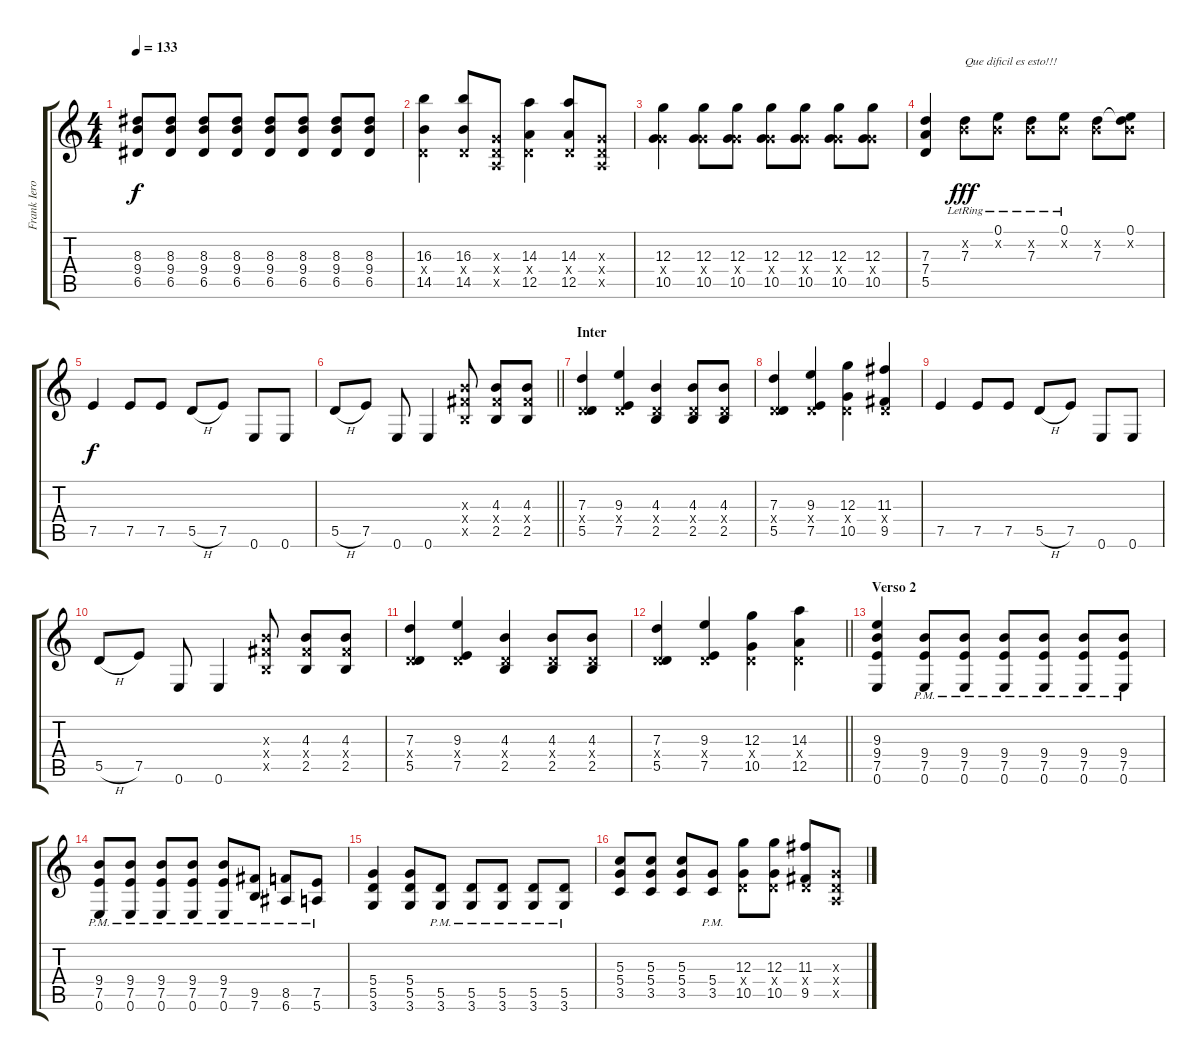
\track ("Frank Iero [Guitar]" "Frank Iero") {instrument overdrivenguitar}
\staff {score tabs}
\tuning (E4 B3 G3 D3 A2 E2) {hide}
\ts (4 4)
\tempo 133
\clef g2
\ks c
(8.3 9.4 6.5).8{dy f} (8.3 9.4 6.5).8 (8.3 9.4 6.5).8 (8.3 9.4 6.5).8 (8.3 9.4 6.5).8 (8.3 9.4 6.5).8 (8.3 9.4 6.5).8 (8.3 9.4 6.5).8 |
(16.3 0.4{x} 14.5).4 (16.3 0.4{x} 14.5).8 (0.3{x} 0.4{x} 0.5{x}).8 (14.3 0.4{x} 12.5).4 (14.3 0.4{x} 12.5).8 (0.3{x} 0.4{x} 0.5{x}).8 |
(12.3 5.4{x} 10.5).4 (12.3 5.4{x} 10.5).8 (12.3 5.4{x} 10.5).8 (12.3 5.4{x} 10.5).8 (12.3 5.4{x} 10.5).8 (12.3 5.4{x} 10.5).8 (12.3 5.4{x} 10.5).8 |
(7.3 7.4 5.5).4 (0.2{x} 7.3{lr}).8{txt "Que dificil es esto!!!" dy fff} (0.1{lr} 0.2{x}).8 (0.2{x} 7.3{lr}).8 (0.1{lr} 0.2{x}).8 (0.2{x} 7.3).8 (0.1 0.2{x} 7.3{t}).8 |
7.5.4{dy f} 7.5.8 7.5.8 5.5{h}.8 7.5.8 0.6.8 0.6.8 |
\barLineRight lightlight
5.5{h}.8 7.5.8 0.6.8 0.6.4 (4.3{x} 4.4{x} 2.5{x}).8 (4.3 4.4{x} 2.5).8 (4.3 4.4{x} 2.5).8 |
\section ("" "Inter")
(7.3 0.4{x} 5.5).4 (9.3 0.4{x} 7.5).4 (4.3 0.4{x} 2.5).4 (4.3 0.4{x} 2.5).8 (4.3 0.4{x} 2.5).8 |
(7.3 0.4{x} 5.5).4 (9.3 0.4{x} 7.5).4 (12.3 0.4{x} 10.5).4 (11.3 0.4{x} 9.5).4 |
7.5.4 7.5.8 7.5.8 5.5{h}.8 7.5.8 0.6.8 0.6.8 |
5.5{h}.8 7.5.8 0.6.8 0.6.4 (4.3{x} 4.4{x} 2.5{x}).8 (4.3 4.4{x} 2.5).8 (4.3 4.4{x} 2.5).8 |
(7.3 0.4{x} 5.5).4 (9.3 0.4{x} 7.5).4 (4.3 0.4{x} 2.5).4 (4.3 0.4{x} 2.5).8 (4.3 0.4{x} 2.5).8 |
\barLineRight lightlight
(7.3 0.4{x} 5.5).4 (9.3 0.4{x} 7.5).4 (12.3 0.4{x} 10.5).4 (14.3 0.4{x} 12.5).4 |
\section ("" "Verso 2")
(9.3 9.4 7.5 0.6).4 (9.4{pm} 7.5{pm} 0.6{pm}).8 (9.4{pm} 7.5{pm} 0.6{pm}).8 (9.4{pm} 7.5{pm} 0.6{pm}).8 (9.4{pm} 7.5{pm} 0.6{pm}).8 (9.4{pm} 7.5{pm} 0.6{pm}).8 (9.4{pm} 7.5{pm} 0.6{pm}).8 |
(9.4{pm} 7.5{pm} 0.6{pm}).8 (9.4{pm} 7.5{pm} 0.6{pm}).8 (9.4{pm} 7.5{pm} 0.6{pm}).8 (9.4{pm} 7.5{pm} 0.6{pm}).8 (9.4{pm} 7.5{pm} 0.6{pm}).8 (9.5{pm} 7.6{pm}).8 (8.5{pm} 6.6{pm}).8 (7.5{pm} 5.6{pm}).8 |
(5.4 5.5 3.6).4 (5.4 5.5 3.6).8 (5.5{pm} 3.6{pm}).8 (5.5{pm} 3.6{pm}).8 (5.5{pm} 3.6{pm}).8 (5.5{pm} 3.6{pm}).8 (5.5{pm} 3.6{pm}).8 |
(5.3 5.4 3.5).8 (5.3 5.4 3.5).8 (5.3 5.4 3.5).8 (5.4{pm} 3.5{pm}).8 (12.3 0.4{x} 10.5).8 (12.3 0.4{x} 10.5).8 (11.3 0.4{x} 9.5).8 (0.3{x} 0.4{x} 0.5{x}).8
